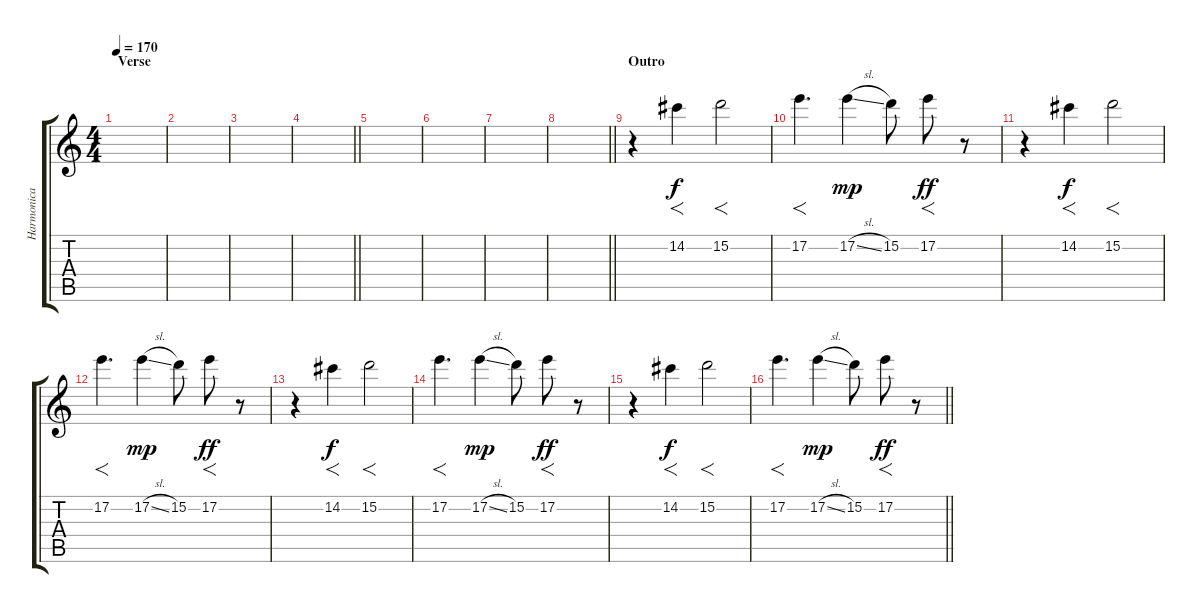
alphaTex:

\track ("Harmonica" "Harmonica") {instrument distortionguitar}
\staff {score tabs}
\tuning (E4 B3 G3 D3 A2 E2) {hide}
\ts (4 4)
\section ("" "Verse")
\tempo 170
\clef g2
\ks c
|
|
|
\barLineRight lightlight
|
|
|
|
\barLineRight lightlight
|
\section ("" "Outro")
r.4 14.2.4{f dy f} 15.2.2{f} |
17.2.4{f d} 17.2{sl}.4{dy mp} 15.2.8 17.2.8{f dy ff} r.8 |
r.4 14.2.4{f dy f} 15.2.2{f} |
17.2.4{f d} 17.2{sl}.4{dy mp} 15.2.8 17.2.8{f dy ff} r.8 |
r.4 14.2.4{f dy f} 15.2.2{f} |
17.2.4{f d} 17.2{sl}.4{dy mp} 15.2.8 17.2.8{f dy ff} r.8 |
r.4 14.2.4{f dy f} 15.2.2{f} |
\barLineRight lightlight
17.2.4{f d} 17.2{sl}.4{dy mp} 15.2.8 17.2.8{f dy ff} r.8
